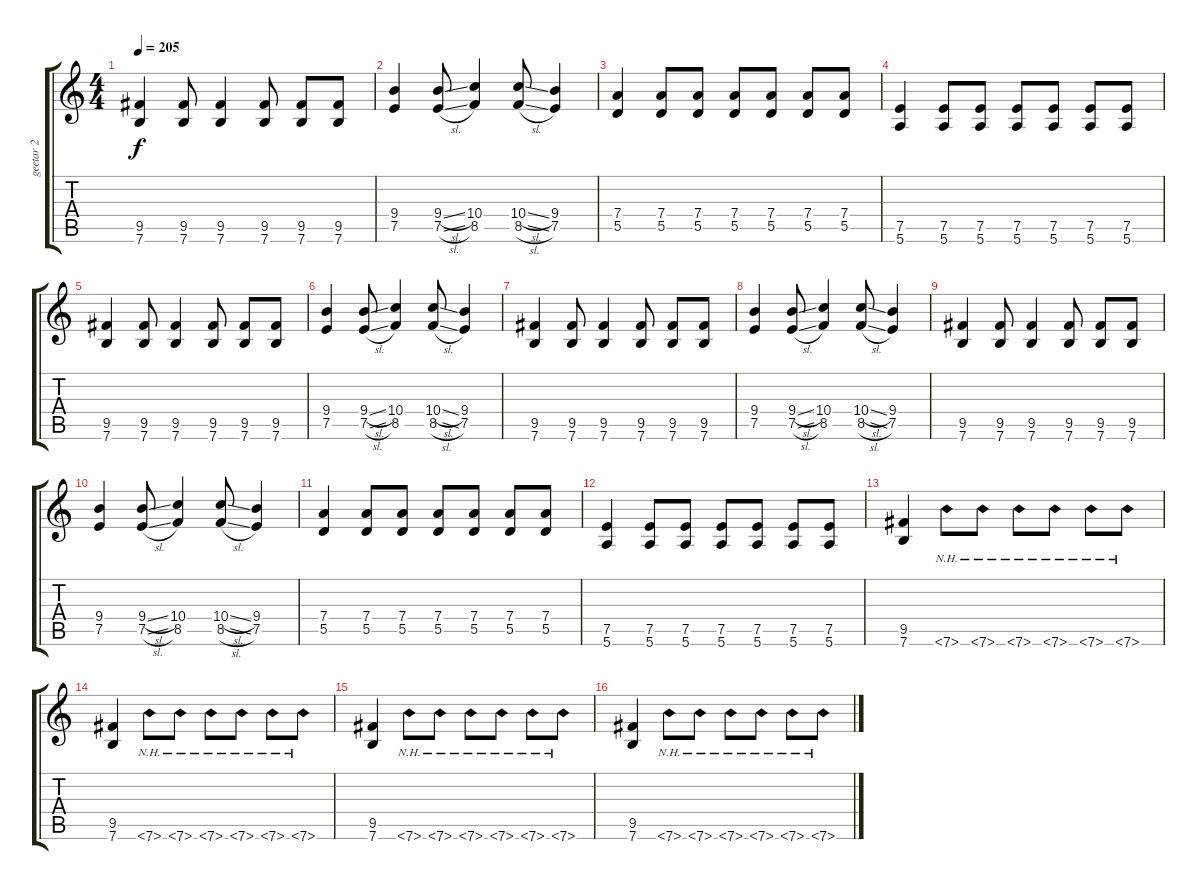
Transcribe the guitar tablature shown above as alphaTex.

\track ("geetar 2" "geetar 2") {instrument distortionguitar}
\staff {score tabs}
\tuning (E4 B3 G3 D3 A2 E2) {hide}
\ts (4 4)
\tempo 205
\clef g2
\ks c
(9.5 7.6).4{dy f} (9.5 7.6).8 (9.5 7.6).4 (9.5 7.6).8 (9.5 7.6).8 (9.5 7.6).8 |
(9.4 7.5).4 (9.4{sl} 7.5{sl}).8 (10.4 8.5).4 (10.4{sl} 8.5{sl}).8 (9.4 7.5).4 |
(7.4 5.5).4 (7.4 5.5).8 (7.4 5.5).8 (7.4 5.5).8 (7.4 5.5).8 (7.4 5.5).8 (7.4 5.5).8 |
(7.5 5.6).4 (7.5 5.6).8 (7.5 5.6).8 (7.5 5.6).8 (7.5 5.6).8 (7.5 5.6).8 (7.5 5.6).8 |
(9.5 7.6).4 (9.5 7.6).8 (9.5 7.6).4 (9.5 7.6).8 (9.5 7.6).8 (9.5 7.6).8 |
(9.4 7.5).4 (9.4{sl} 7.5{sl}).8 (10.4 8.5).4 (10.4{sl} 8.5{sl}).8 (9.4 7.5).4 |
(9.5 7.6).4 (9.5 7.6).8 (9.5 7.6).4 (9.5 7.6).8 (9.5 7.6).8 (9.5 7.6).8 |
(9.4 7.5).4 (9.4{sl} 7.5{sl}).8 (10.4 8.5).4 (10.4{sl} 8.5{sl}).8 (9.4 7.5).4 |
(9.5 7.6).4 (9.5 7.6).8 (9.5 7.6).4 (9.5 7.6).8 (9.5 7.6).8 (9.5 7.6).8 |
(9.4 7.5).4 (9.4{sl} 7.5{sl}).8 (10.4 8.5).4 (10.4{sl} 8.5{sl}).8 (9.4 7.5).4 |
(7.4 5.5).4 (7.4 5.5).8 (7.4 5.5).8 (7.4 5.5).8 (7.4 5.5).8 (7.4 5.5).8 (7.4 5.5).8 |
(7.5 5.6).4 (7.5 5.6).8 (7.5 5.6).8 (7.5 5.6).8 (7.5 5.6).8 (7.5 5.6).8 (7.5 5.6).8 |
(9.5 7.6).4 7.6{nh}.8 7.6{nh}.8 7.6{nh}.8 7.6{nh}.8 7.6{nh}.8 7.6{nh}.8 |
(9.5 7.6).4 7.6{nh}.8 7.6{nh}.8 7.6{nh}.8 7.6{nh}.8 7.6{nh}.8 7.6{nh}.8 |
(9.5 7.6).4 7.6{nh}.8 7.6{nh}.8 7.6{nh}.8 7.6{nh}.8 7.6{nh}.8 7.6{nh}.8 |
(9.5 7.6).4 7.6{nh}.8 7.6{nh}.8 7.6{nh}.8 7.6{nh}.8 7.6{nh}.8 7.6{nh}.8
